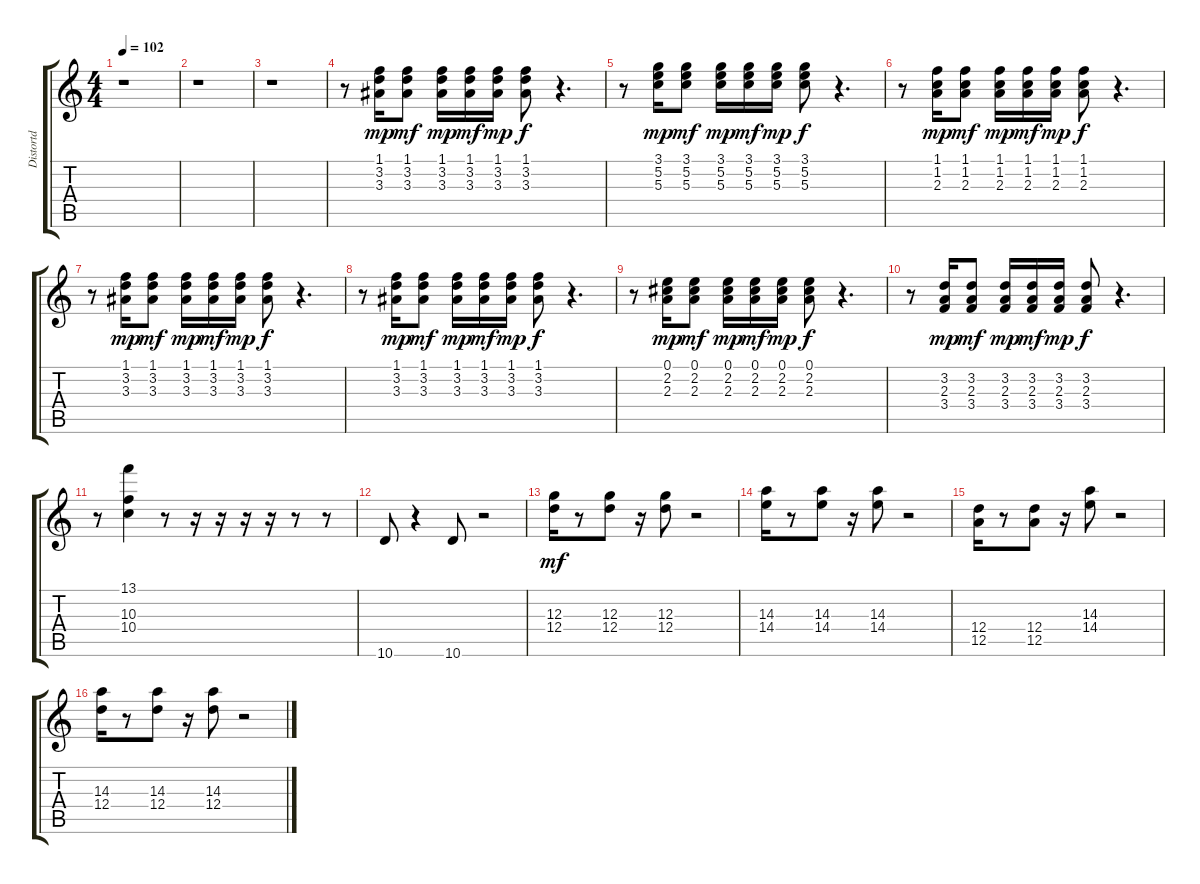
\track ("Distortd" "Distortd") {instrument distortionguitar}
\staff {score tabs}
\tuning (E4 B3 G3 D3 A2 E2) {hide}
\ts (4 4)
\tempo 102
\clef g2
\ks c
r.1{dy mp} |
r.1 |
r.1 |
r.8 (1.1 3.2 3.3).16 (1.1 3.2 3.3).8{dy mf} (1.1 3.2 3.3).16{dy mp} (1.1 3.2 3.3).16{dy mf} (1.1 3.2 3.3).16{dy mp} (1.1 3.2 3.3).8{dy f} r.4{d} |
r.8 (3.1 5.2 5.3).16{dy mp} (3.1 5.2 5.3).8{dy mf} (3.1 5.2 5.3).16{dy mp} (3.1 5.2 5.3).16{dy mf} (3.1 5.2 5.3).16{dy mp} (3.1 5.2 5.3).8{dy f} r.4{d} |
r.8 (1.1 1.2 2.3).16{dy mp} (1.1 1.2 2.3).8{dy mf} (1.1 1.2 2.3).16{dy mp} (1.1 1.2 2.3).16{dy mf} (1.1 1.2 2.3).16{dy mp} (1.1 1.2 2.3).8{dy f} r.4{d} |
r.8 (1.1 3.2 3.3).16{dy mp} (1.1 3.2 3.3).8{dy mf} (1.1 3.2 3.3).16{dy mp} (1.1 3.2 3.3).16{dy mf} (1.1 3.2 3.3).16{dy mp} (1.1 3.2 3.3).8{dy f} r.4{d} |
r.8 (1.1 3.2 3.3).16{dy mp} (1.1 3.2 3.3).8{dy mf} (1.1 3.2 3.3).16{dy mp} (1.1 3.2 3.3).16{dy mf} (1.1 3.2 3.3).16{dy mp} (1.1 3.2 3.3).8{dy f} r.4{d} |
r.8 (0.1 2.2 2.3).16{dy mp} (0.1 2.2 2.3).8{dy mf} (0.1 2.2 2.3).16{dy mp} (0.1 2.2 2.3).16{dy mf} (0.1 2.2 2.3).16{dy mp} (0.1 2.2 2.3).8{dy f} r.4{d} |
r.8 (3.2 2.3 3.4).16{dy mp} (3.2 2.3 3.4).8{dy mf} (3.2 2.3 3.4).16{dy mp} (3.2 2.3 3.4).16{dy mf} (3.2 2.3 3.4).16{dy mp} (3.2 2.3 3.4).8{dy f} r.4{d} |
r.8 (13.1 10.3 10.4).4{balance 8} r.8 r.16{balance 15} r.16 r.16 r.16 r.8 r.8 |
10.6.8 r.4 10.6.8 r.2 |
(12.3 12.4).16{dy mf} r.8 (12.3 12.4).8 r.16 (12.3 12.4).8 r.2 |
(14.3 14.4).16 r.8 (14.3 14.4).8 r.16 (14.3 14.4).8 r.2 |
(12.4 12.5).16 r.8 (12.4 12.5).8 r.16 (14.3 14.4).8 r.2 |
(14.3 12.4).16 r.8 (14.3 12.4).8 r.16 (14.3 12.4).8 r.2
